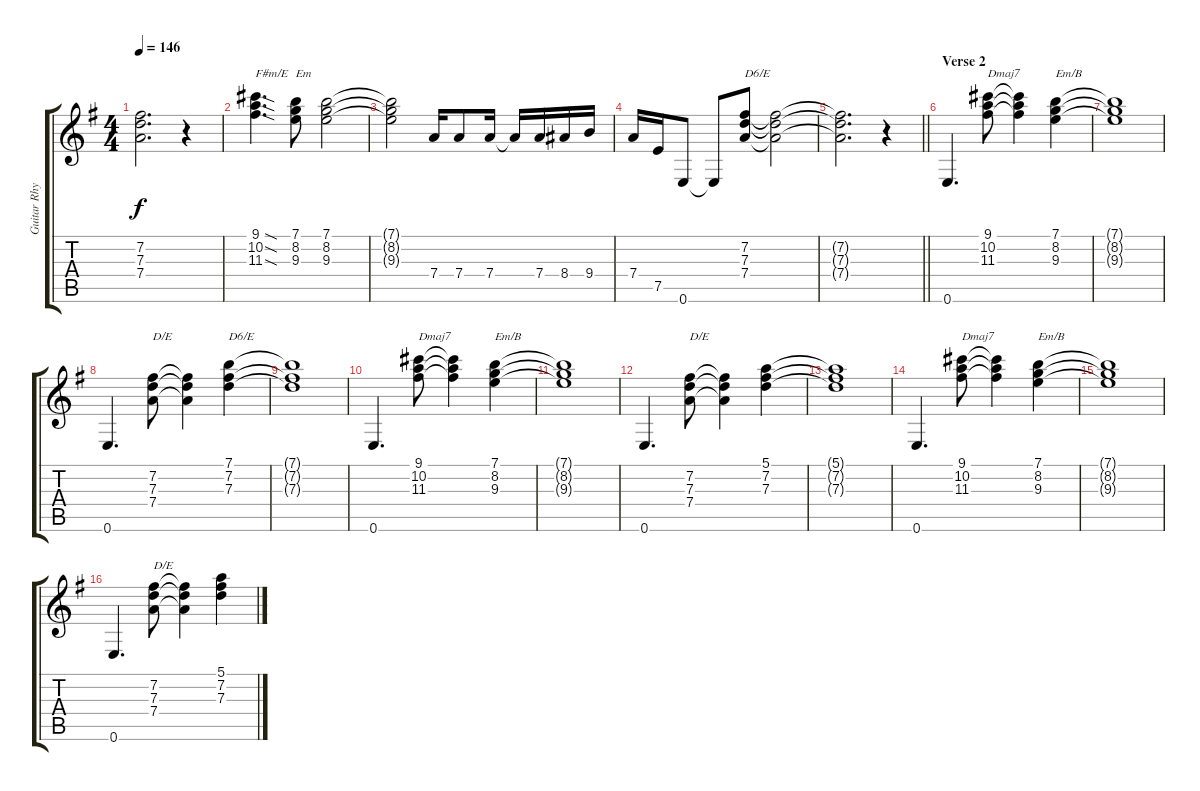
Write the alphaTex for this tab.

\track ("Guitar Rhythm 4" "Guitar Rhy") {instrument overdrivenguitar}
\staff {score tabs}
\tuning (E4 B3 G3 D3 A2 E2) {hide}
\ts (4 4)
\tempo 146
\clef g2
\ks g
(7.2{t} 7.3{t} 7.4{t}).2{d dy f} r.4 |
(9.1{sod} 10.2{sod} 11.3{sod}).4{d txt "F#m/E"} (7.1 8.2 9.3).8{txt "Em"} (7.1 8.2 9.3).2 |
(7.1{t} 8.2{t} 9.3{t}).2 7.4.16 7.4.8 7.4.16 7.4{t}.16 7.4.16 8.4.16 9.4.16 |
7.4.16 7.5.16 0.6.8 0.6{t}.8 (7.2 7.3 7.4).8{txt "D6/E"} (7.2{t} 7.3{t} 7.4{t}).2 |
\barLineRight lightlight
(7.2{t} 7.3{t} 7.4{t}).2{d} r.4 |
\section ("" "Verse 2")
0.6.4{d} (9.1 10.2 11.3).8{txt "Dmaj7"} (9.1{t} 10.2{t} 11.3{t}).4 (7.1 8.2 9.3).4{txt "Em/B"} |
(7.1{t} 8.2{t} 9.3{t}).1 |
0.6.4{d} (7.2 7.3 7.4).8{txt "D/E"} (7.2{t} 7.3{t} 7.4{t}).4 (7.1 7.2 7.3).4{txt "D6/E"} |
(7.1{t} 7.2{t} 7.3{t}).1 |
0.6.4{d} (9.1 10.2 11.3).8{txt "Dmaj7"} (9.1{t} 10.2{t} 11.3{t}).4 (7.1 8.2 9.3).4{txt "Em/B"} |
(7.1{t} 8.2{t} 9.3{t}).1 |
0.6.4{d} (7.2 7.3 7.4).8{txt "D/E"} (7.2{t} 7.3{t} 7.4{t}).4 (5.1 7.2 7.3).4 |
(5.1{t} 7.2{t} 7.3{t}).1 |
0.6.4{d} (9.1 10.2 11.3).8{txt "Dmaj7"} (9.1{t} 10.2{t} 11.3{t}).4 (7.1 8.2 9.3).4{txt "Em/B"} |
(7.1{t} 8.2{t} 9.3{t}).1 |
0.6.4{d} (7.2 7.3 7.4).8{txt "D/E"} (7.2{t} 7.3{t} 7.4{t}).4 (5.1 7.2 7.3).4
